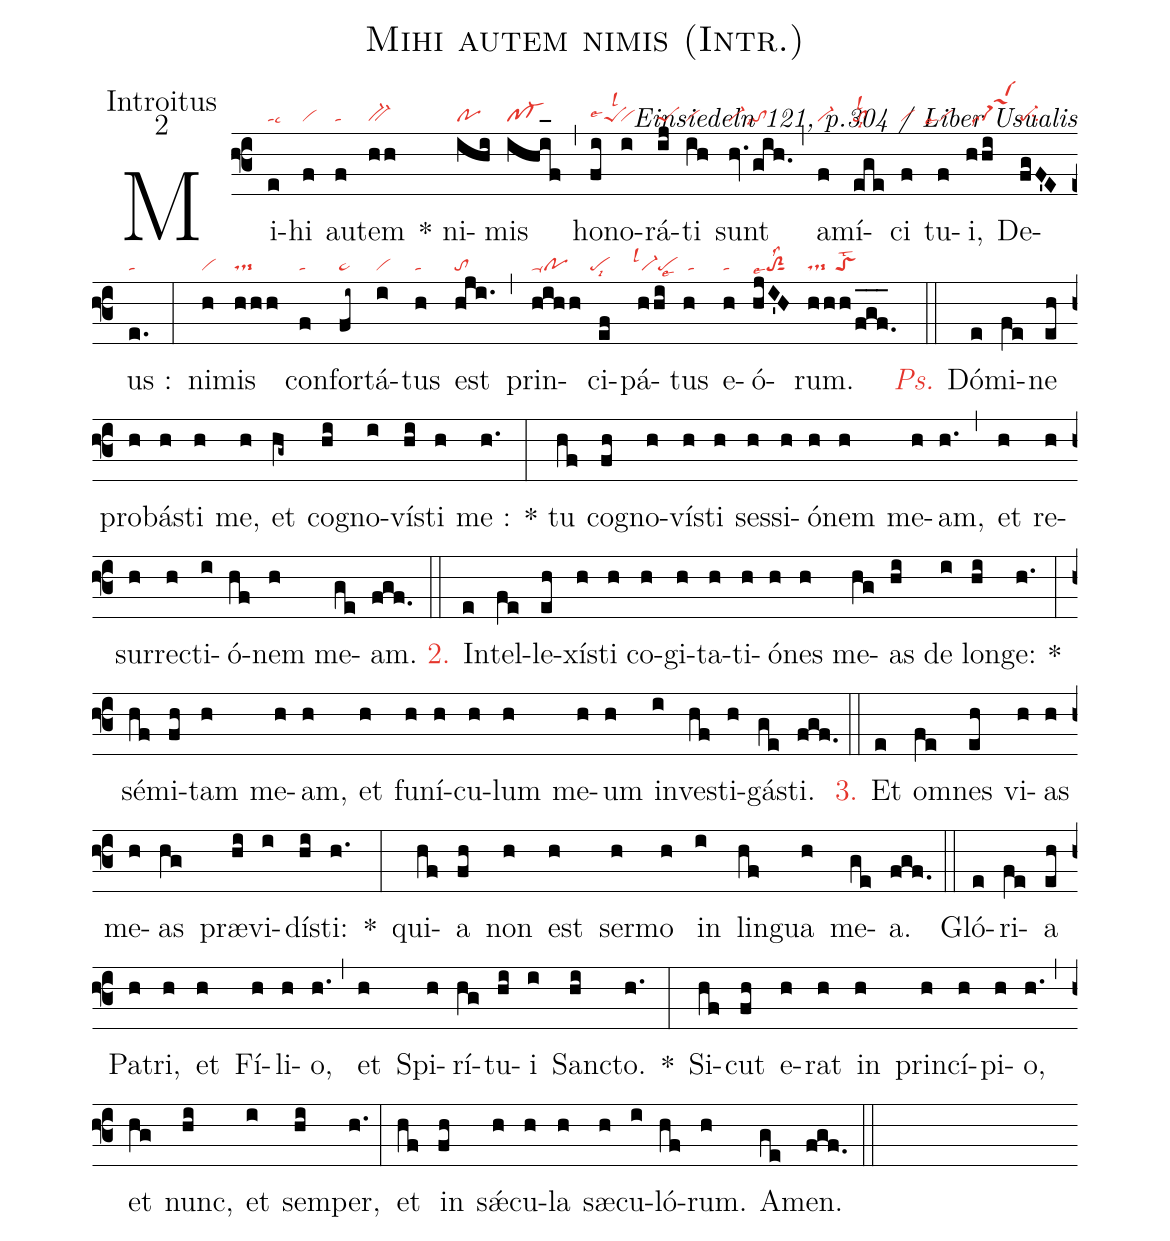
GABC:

name:Mihi autem nimis (Intr.);
office-part:Introitus;
mode:2;
nabc-lines:1;
commentary: Einsiedeln 121, p.304 / Liber Usualis;
%%
(f3) Mi(e|talsc6)hi(f|vi) au(f|ta)tem(hh|bv-) <sp>*</sp> ni(ihi|po)mis(ihi_[oh:h]f|pf-) (,) ho(fi|peSlse4lsl2)no(i|vi)rá(ij|peS)ti(ih|vi) sunt(hv.gih.|vi-tolsi7) (,) a(f|vi-)mí(ege|tolsi8lsl2)ci(f|vi) tu(f|```vilse7)i,(hhi|/saM4lss7) De(fgF'E|pe-su2)us :(e.|ta) (:) ni(h|vi)mis(hhh|ts-) con(f|ta)for(fi~|pe~)tá(i|vi)tus(h|ta) est(hji.|to) (,) prin(hihh|poppu1)ci(ef|``pelsi8)pá(hhi|`vi-lsl1pelse8)tus(h|/ta) e(h|ta)ó(hjI'H|toS2sut1lse7lss2)rum.(hhh/f_[oh:h]g_[oh:h]f._[oh:h]|ts-//toSlst2) (::)

<i><c>Ps.</c></i> Dó(e)mi(fe)ne(eh) pro(h)bás(h)ti(h) me,(h) et(hg~) cog(hi)no(i)vís(hi)ti(h) me :(h.) (:) * tu(hf) cog(fh)no(h)vís(h)ti(h) ses(h)si(h)ó(h)nem(h) me(h)am,(h.) (,) et(h) re(h)sur(h)rec(h)ti(i)ó(hf)nem(h) me(ge)am.(fgf.) (::)
<c>2. </c>In(e)tel(fe)le(eh)xís(h)ti(h) co(h)gi(h)ta(h)ti(h)ó(h)nes(h) me(hg)as(hi) de(i) lon(hi)ge:(h.) *(:) sé(hf)mi(fh)tam(h) me(h)am,(h) et(h) fu(h)ní(h)cu(h)lum(h) me(h)um(h) in(i)ves(hf)ti(h)gás(ge)ti.(fgf.) (::)
<c>3. </c>Et(e) om(fe)nes(eh) vi(h)as(h) me(h)as(hg) præ(hi)vi(i)dís(hi)ti:(h.) *(:) qui(hf)a(fh) non(h) est(h) ser(h)mo(h) in(i) lin(hf)gua(h) me(ge)a.(fgf.) (::)
Gló(e)ri(fe)a(eh) Pa(h)tri,(h) et(h) Fí(h)li(h)o,(h.) (,) et(h) Spi(h)rí(hg)tu(hi)i(i) San(hi)cto.(h.) *(:) Si(hf)cut(fh) e(h)rat(h) in(h) prin(h)cí(h)pi(h)o,(h.) (,) et(hg) nunc,(hi) et(i) sem(hi)per,(h.) (:) et(hf) in(fh) sǽ(h)cu(h)la(h) sæ(h)cu(i)ló(hf)rum.(h) A(ge)men.(fgf.) (::)
